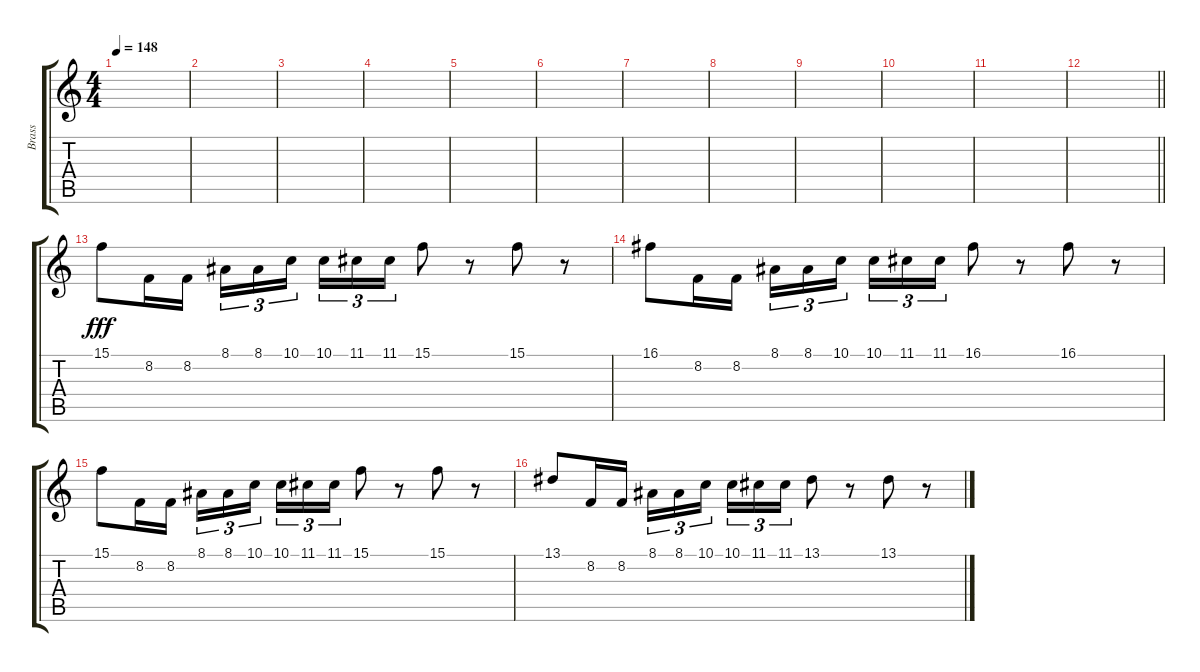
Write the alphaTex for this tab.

\track ("Brass" "Brass") {instrument frenchhorn}
\staff {score tabs}
\tuning (D4 A3 F3 C3 G2 D2) {hide}
\ts (4 4)
\tempo 148
\clef g2
\ks c
|
|
|
|
|
|
|
|
|
|
|
\barLineRight lightlight
|
15.1.8{dy fff volume 16 instrument stringensemble1} 8.2.16 8.2.16 8.1.16{tu (3 2)} 8.1.16{tu (3 2)} 10.1.16{tu (3 2) beam splitsecondary} 10.1.16{tu (3 2)} 11.1.16{tu (3 2)} 11.1.16{tu (3 2)} 15.1.8 r.8 15.1.8 r.8 |
16.1.8 8.2.16 8.2.16 8.1.16{tu (3 2)} 8.1.16{tu (3 2)} 10.1.16{tu (3 2) beam splitsecondary} 10.1.16{tu (3 2)} 11.1.16{tu (3 2)} 11.1.16{tu (3 2)} 16.1.8 r.8 16.1.8 r.8 |
15.1.8 8.2.16 8.2.16 8.1.16{tu (3 2)} 8.1.16{tu (3 2)} 10.1.16{tu (3 2) beam splitsecondary} 10.1.16{tu (3 2)} 11.1.16{tu (3 2)} 11.1.16{tu (3 2)} 15.1.8 r.8 15.1.8 r.8 |
13.1.8 8.2.16 8.2.16 8.1.16{tu (3 2)} 8.1.16{tu (3 2)} 10.1.16{tu (3 2) beam splitsecondary} 10.1.16{tu (3 2)} 11.1.16{tu (3 2)} 11.1.16{tu (3 2)} 13.1.8 r.8 13.1.8 r.8
